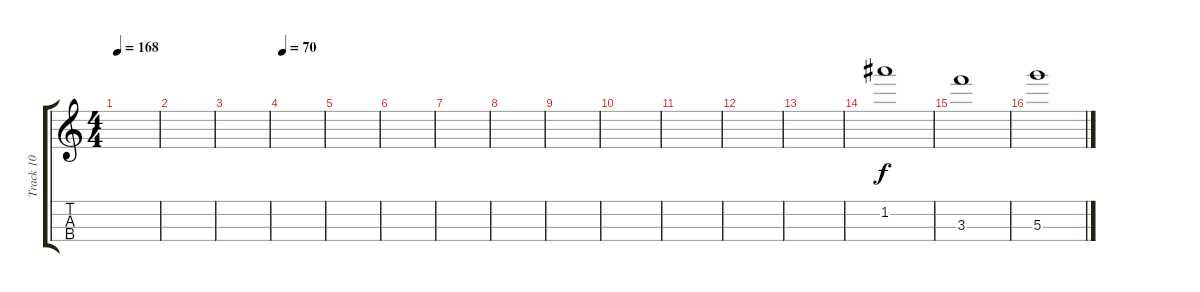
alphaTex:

\track ("Track 10" "Track 10") {instrument harpsichord}
\staff {score tabs}
\tuning (E6 A6 D6 G5) {hide}
\ts (4 4)
\tempo 168
\clef g2
\ks c
|
|
|
\tempo 70
|
|
|
|
|
|
|
|
|
|
1.2.1{instrument violin} |
3.3.1 |
5.3.1
